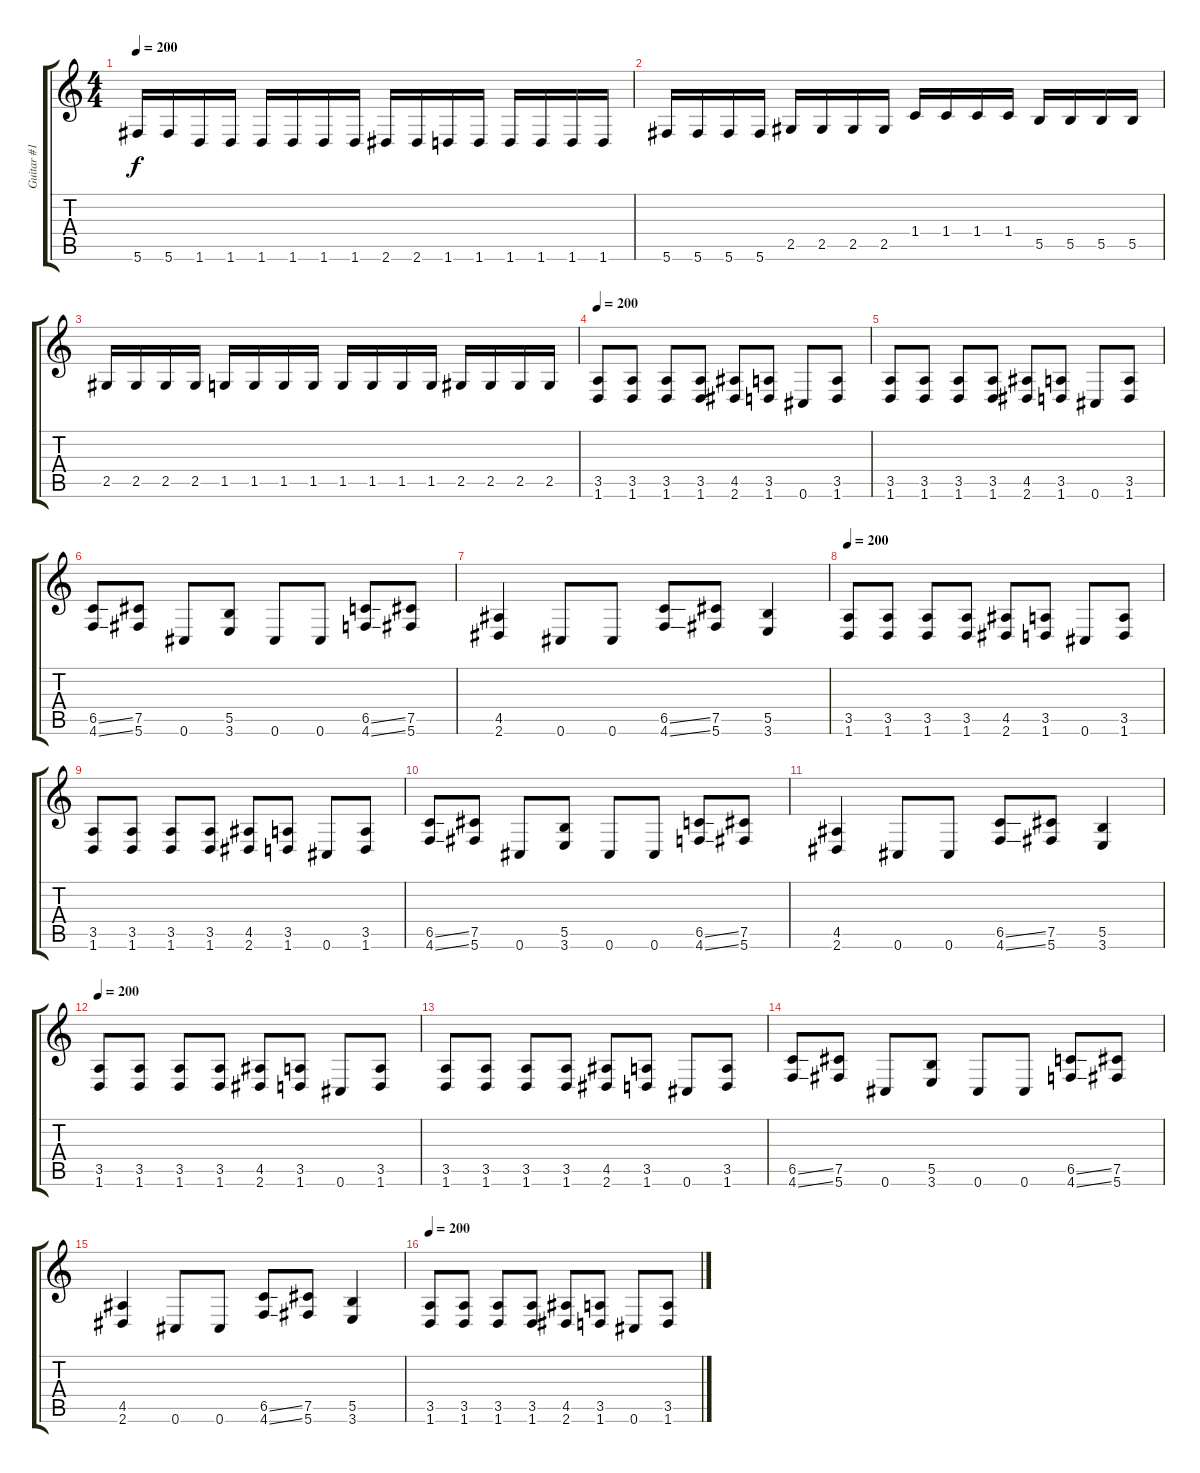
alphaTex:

\track ("Guitar #1" "Guitar #1") {instrument distortionguitar}
\staff {score tabs}
\tuning (Db4 Ab3 E3 B2 Gb2 Db2) {hide}
\ts (4 4)
\tempo 200
\clef g2
\ks c
5.6.16{dy f} 5.6.16 1.6.16 1.6.16 1.6.16 1.6.16 1.6.16 1.6.16 2.6.16 2.6.16 1.6.16 1.6.16 1.6.16 1.6.16 1.6.16 1.6.16 |
5.6.16 5.6.16 5.6.16 5.6.16 2.5.16 2.5.16 2.5.16 2.5.16 1.4.16 1.4.16 1.4.16 1.4.16 5.5.16 5.5.16 5.5.16 5.5.16 |
2.5.16 2.5.16 2.5.16 2.5.16 1.5.16 1.5.16 1.5.16 1.5.16 1.5.16 1.5.16 1.5.16 1.5.16 2.5.16 2.5.16 2.5.16 2.5.16 |
\tempo 200
(3.5 1.6).8 (3.5 1.6).8 (3.5 1.6).8 (3.5 1.6).8 (4.5 2.6).8 (3.5 1.6).8 0.6.8 (3.5 1.6).8 |
(3.5 1.6).8 (3.5 1.6).8 (3.5 1.6).8 (3.5 1.6).8 (4.5 2.6).8 (3.5 1.6).8 0.6.8 (3.5 1.6).8 |
(6.5{ss} 4.6{ss}).8 (7.5 5.6).8 0.6.8 (5.5 3.6).8 0.6.8 0.6.8 (6.5{ss} 4.6{ss}).8 (7.5 5.6).8 |
(4.5 2.6).4 0.6.8 0.6.8 (6.5{ss} 4.6{ss}).8 (7.5 5.6).8 (5.5 3.6).4 |
\tempo 200
(3.5 1.6).8 (3.5 1.6).8 (3.5 1.6).8 (3.5 1.6).8 (4.5 2.6).8 (3.5 1.6).8 0.6.8 (3.5 1.6).8 |
(3.5 1.6).8 (3.5 1.6).8 (3.5 1.6).8 (3.5 1.6).8 (4.5 2.6).8 (3.5 1.6).8 0.6.8 (3.5 1.6).8 |
(6.5{ss} 4.6{ss}).8 (7.5 5.6).8 0.6.8 (5.5 3.6).8 0.6.8 0.6.8 (6.5{ss} 4.6{ss}).8 (7.5 5.6).8 |
(4.5 2.6).4 0.6.8 0.6.8 (6.5{ss} 4.6{ss}).8 (7.5 5.6).8 (5.5 3.6).4 |
\tempo 200
(3.5 1.6).8 (3.5 1.6).8 (3.5 1.6).8 (3.5 1.6).8 (4.5 2.6).8 (3.5 1.6).8 0.6.8 (3.5 1.6).8 |
(3.5 1.6).8 (3.5 1.6).8 (3.5 1.6).8 (3.5 1.6).8 (4.5 2.6).8 (3.5 1.6).8 0.6.8 (3.5 1.6).8 |
(6.5{ss} 4.6{ss}).8 (7.5 5.6).8 0.6.8 (5.5 3.6).8 0.6.8 0.6.8 (6.5{ss} 4.6{ss}).8 (7.5 5.6).8 |
(4.5 2.6).4 0.6.8 0.6.8 (6.5{ss} 4.6{ss}).8 (7.5 5.6).8 (5.5 3.6).4 |
\tempo 200
(3.5 1.6).8 (3.5 1.6).8 (3.5 1.6).8 (3.5 1.6).8 (4.5 2.6).8 (3.5 1.6).8 0.6.8 (3.5 1.6).8
